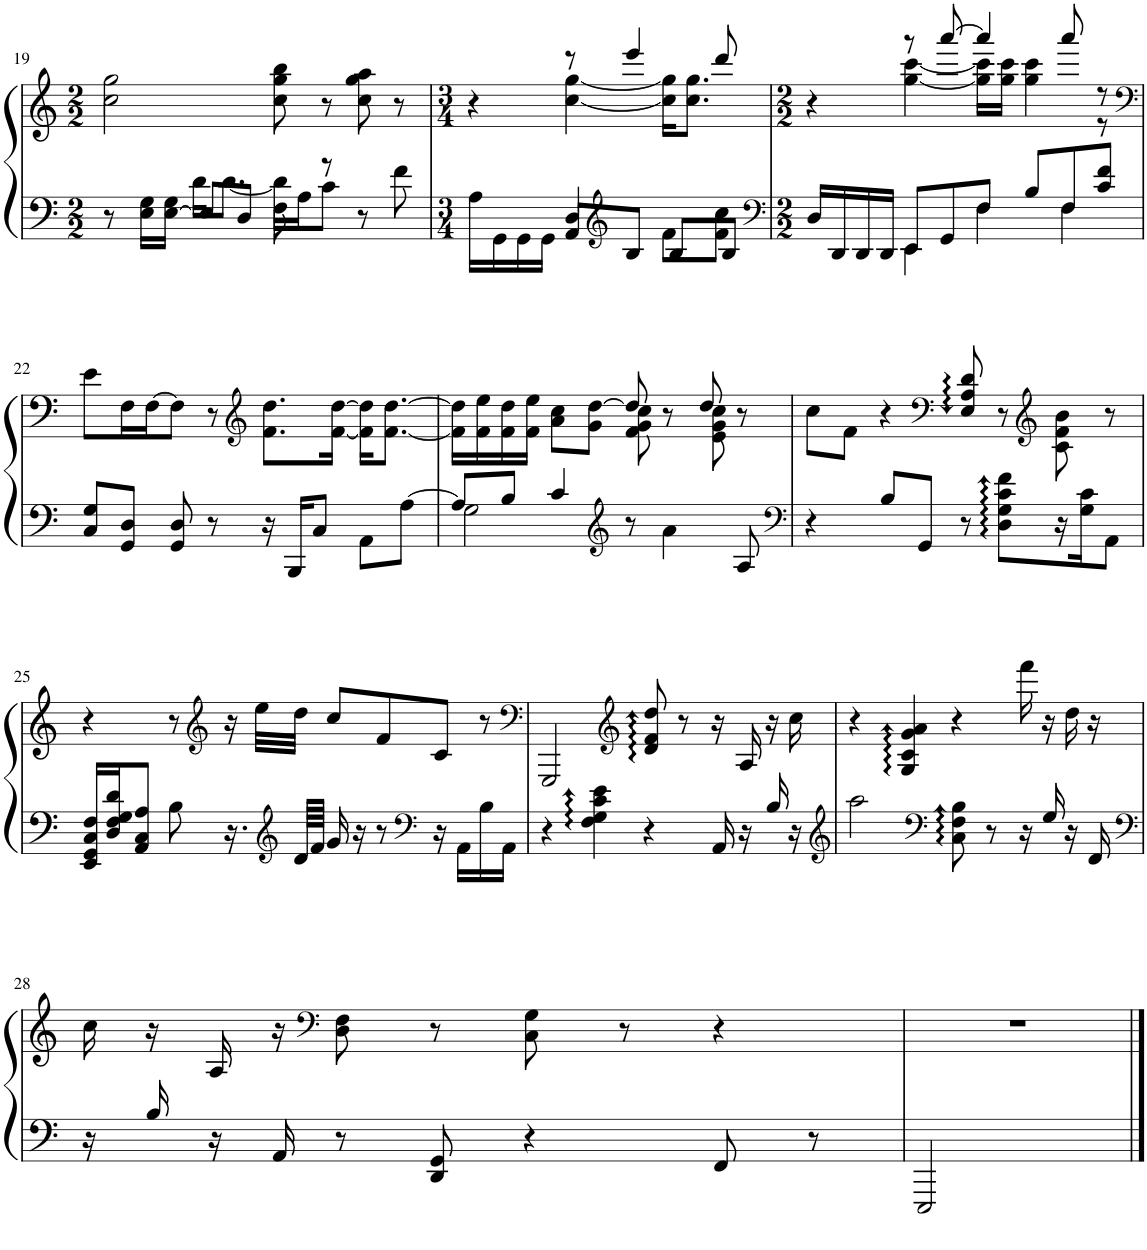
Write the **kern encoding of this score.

**kern	**kern
*part1	*part1
*staff2	*staff1
*I"Piano	*
*I'Pno.	*
!!LO:PB:g=z
*clefF4	*clefG2
*k[]	*k[]
*M2/2	*M2/2
=19	=19
*^	*^
8r	4ryy	2gg\	2cc\
16E\ 16G\LL	.	.	.
[16E\ 16G\JJ	.	.	.
8E/L]	16d\KL	.	.
.	[8.d\J	.	.
8D/J	.	.	.
8F\	16d\LL]	8cc\ 8gg\ 8bb\	2ryy
.	16A\J	.	.
8r	8c\J	8r	.
8r	4ryy	8cc\ 8gg\ 8aa\	.
8f\	.	8r	.
=20	=20	=20	=20
*M3/4	*	*M3/4	*
16A\LL	4ryy	4r	4ryy
16GG\	.	.	.
16GG\	.	.	.
16GG\JJ	.	.	.
8AA/L	4D/	8r	[4cc\ [4gg\
*clefG2	*	*	*
8B/J	.	4eee/	.
8B/L	8f\L	.	16cc\] 16gg\]KL
.	.	.	8.cc\ 8.gg\J
8B/J	8f\ 8cc\J	8ddd/	.
=21	=21	=21	=21
*clefF4	*	*	*
*M2/2	*	*M2/2	*
16D/LL	4ryy	4r	4ryy
16DD/	.	.	.
16DD/	.	.	.
16DD/JJ	.	.	.
8EE/L	4EE\	8r	[4gg\ [4ccc\
8GG/	.	[8aaa/	.
8F/J	4F\	4aaa/]	16gg\] 16ccc\]LL
.	.	.	16gg\ 16ccc\JJ
8B/L	.	.	4gg\ 4ccc\
8F/	4F\	8aaa/	.
8c/ 8f/J	.	8r	8r
*v	*v	*	*
*	*v	*v
!!LO:LB:g=z
=22	=22
*	*clefF4
8C/ 8G/L	8e\L
8GG/ 8D/J	16F\L
.	[16F\J
8GG/ 8D/	8F\J]
8r	8r
*	*clefG2
16r	8.f\ 8.dd\L
16BBB/KL	.
8C/J	.
.	[16f\ [16dd\Jk
8AA\L	16f\] 16dd\]KL
.	[8.f\ [8.dd\J
[8A\J	.
=23	=23
*^	*^
8A/L]	2G\	16f\] 16dd\]LL	2ryy
.	.	16f\ 16ee\	.
8B/J	.	16f\ 16dd\	.
.	.	16f\ 16ee\JJ	.
4c/	.	8a\ 8cc\L	.
.	.	8g\ [8dd\J	.
*clefG2	*	*	*
8r	2ryy	8f\ 8g\ 8cc\	8dd/]
4a\	.	8r	8ryy
.	.	8e\ 8g\ 8cc\	8dd/
8A/	.	8r	8ryy
*v	*v	*	*
*	*v	*v
=24	=24
*clefF4	*
4r	8cc\L
.	8f\J
8B/L	4r
8GG/J	.
*	*clefF4
8r	8E/ 8A/ 8d/
8D\ 8G\ 8c\ 8f\L	8r
*	*clefG2
16r	8c\ 8f\ 8b\
16G\ 16c\J	.
8AA\J	8r
!!LO:LB:g=z
=25	=25
16EE/ 16GG/ 16C/ 16F/LL	4r
16D/ 16F/ 16G/ 16d/J	.
8AA/ 8C/ 8A/J	.
8B\	8r
*	*clefG2
16.r	16r
.	32ee\LLL
*clefG2	*
64d/LLLL	32dd\JJJ
64f/JJJJ	.
16g/	8cc/L
16r	.
8r	8f/
*clefF4	*
16r	8c/J
16AA\LL	.
16B\	8r
16AA\JJ	.
=26	=26
*	*clefF4
4r	2GGG/
4F\ 4G\ 4c\ 4e\	.
*	*clefG2
4r	8d/ 8f/ 8dd/
.	8r
16AA/	16r
16r	16A/
16B/	16r
16r	16cc\
=27	=27
*clefG2	*
2aa\	4r
.	4G/ 4c/ 4g/ 4a/
*clefF4	*
8C\ 8F\ 8B\	4r
8r	.
16r	16fff\
16G/	16r
16r	16dd\
16FF/	16r
!!LO:LB:g=z
=28	=28
*clefF4	*
16r	16cc\
16B/	16r
16r	16A/
16AA/	16r
*	*clefF4
8r	8D\ 8F\
8DD/ 8GG/	8r
4r	8C\ 8G\
.	8r
8FF/	4r
8r	.
=29	=29
2EEE/	1r
2ryy	.
==	==
*-	*-
